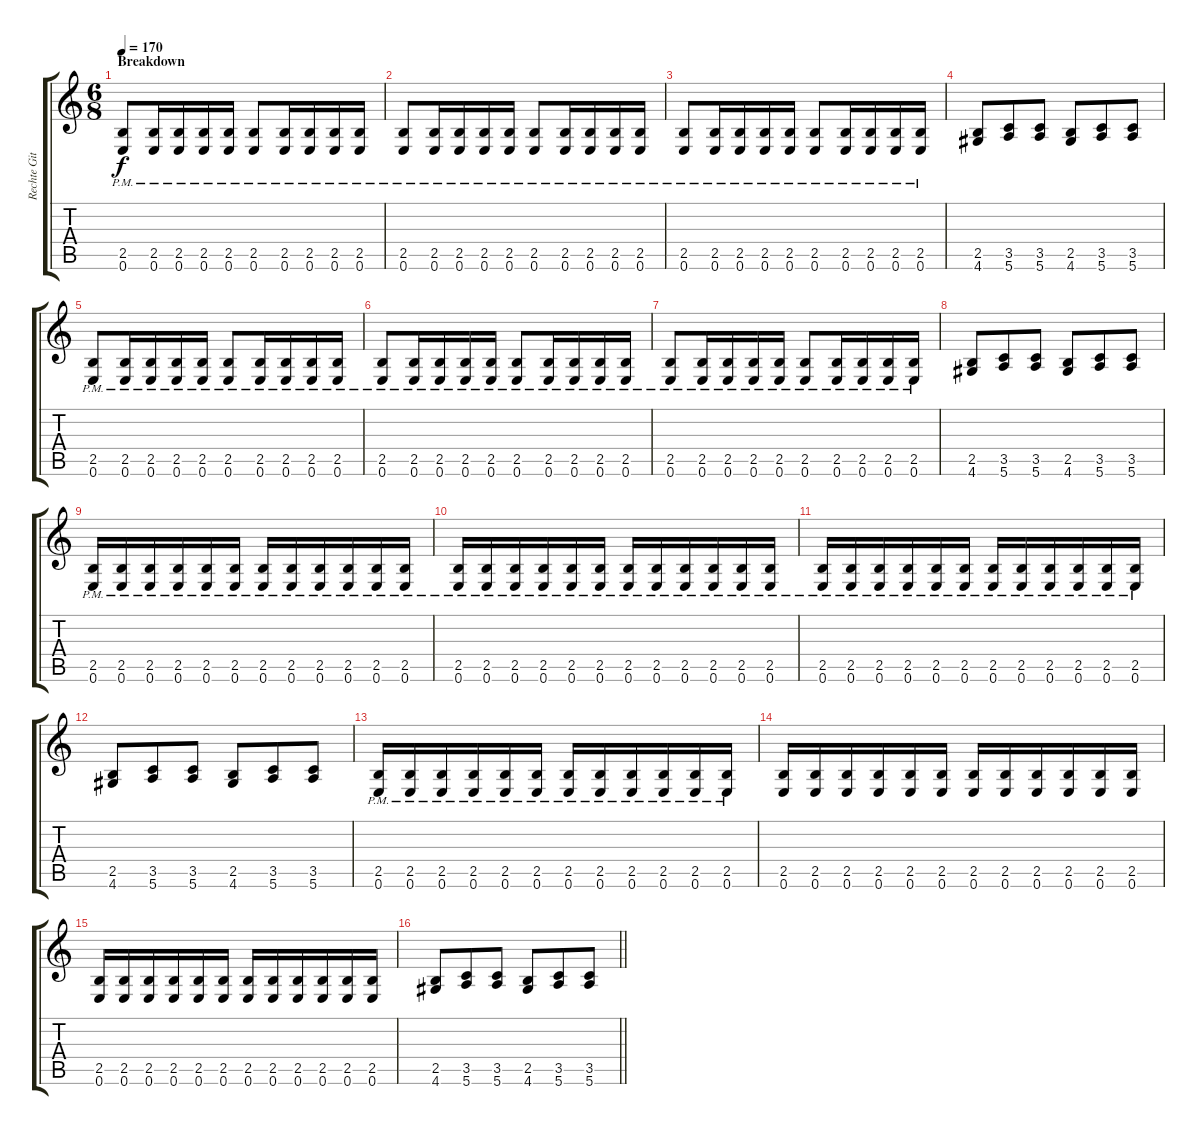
\track ("Rechte Gitarre" "Rechte Git") {instrument distortionguitar}
\staff {score tabs}
\tuning (E4 B3 G3 D3 A2 E2) {hide}
\ts (6 8)
\section ("" "Breakdown")
\tempo 170
\clef g2
\ks c
(2.5{pm} 0.6).8{dy f} (2.5{pm} 0.6).16 (2.5{pm} 0.6).16 (2.5{pm} 0.6).16 (2.5{pm} 0.6).16 (2.5{pm} 0.6).8 (2.5{pm} 0.6).16 (2.5{pm} 0.6).16 (2.5{pm} 0.6).16 (2.5{pm} 0.6).16 |
(2.5{pm} 0.6).8 (2.5{pm} 0.6).16 (2.5{pm} 0.6).16 (2.5{pm} 0.6).16 (2.5{pm} 0.6).16 (2.5{pm} 0.6).8 (2.5{pm} 0.6).16 (2.5{pm} 0.6).16 (2.5{pm} 0.6).16 (2.5{pm} 0.6).16 |
(2.5{pm} 0.6).8 (2.5{pm} 0.6).16 (2.5{pm} 0.6).16 (2.5{pm} 0.6).16 (2.5{pm} 0.6).16 (2.5{pm} 0.6).8 (2.5{pm} 0.6).16 (2.5{pm} 0.6).16 (2.5{pm} 0.6).16 (2.5{pm} 0.6).16 |
(2.5 4.6).8 (3.5 5.6).8 (3.5 5.6).8 (2.5 4.6).8 (3.5 5.6).8 (3.5 5.6).8 |
(2.5{pm} 0.6).8 (2.5{pm} 0.6).16 (2.5{pm} 0.6).16 (2.5{pm} 0.6).16 (2.5{pm} 0.6).16 (2.5{pm} 0.6).8 (2.5{pm} 0.6).16 (2.5{pm} 0.6).16 (2.5{pm} 0.6).16 (2.5{pm} 0.6).16 |
(2.5{pm} 0.6).8 (2.5{pm} 0.6).16 (2.5{pm} 0.6).16 (2.5{pm} 0.6).16 (2.5{pm} 0.6).16 (2.5{pm} 0.6).8 (2.5{pm} 0.6).16 (2.5{pm} 0.6).16 (2.5{pm} 0.6).16 (2.5{pm} 0.6).16 |
(2.5{pm} 0.6).8 (2.5{pm} 0.6).16 (2.5{pm} 0.6).16 (2.5{pm} 0.6).16 (2.5{pm} 0.6).16 (2.5{pm} 0.6).8 (2.5{pm} 0.6).16 (2.5{pm} 0.6).16 (2.5{pm} 0.6).16 (2.5{pm} 0.6).16 |
(2.5 4.6).8 (3.5 5.6).8 (3.5 5.6).8 (2.5 4.6).8 (3.5 5.6).8 (3.5 5.6).8 |
(2.5{pm} 0.6).16 (2.5{pm} 0.6).16 (2.5{pm} 0.6).16 (2.5{pm} 0.6).16 (2.5{pm} 0.6).16 (2.5{pm} 0.6).16 (2.5{pm} 0.6).16 (2.5{pm} 0.6).16 (2.5{pm} 0.6).16 (2.5{pm} 0.6).16 (2.5{pm} 0.6).16 (2.5{pm} 0.6).16 |
(2.5{pm} 0.6).16 (2.5{pm} 0.6).16 (2.5{pm} 0.6).16 (2.5{pm} 0.6).16 (2.5{pm} 0.6).16 (2.5{pm} 0.6).16 (2.5{pm} 0.6).16 (2.5{pm} 0.6).16 (2.5{pm} 0.6).16 (2.5{pm} 0.6).16 (2.5{pm} 0.6).16 (2.5{pm} 0.6).16 |
(2.5{pm} 0.6).16 (2.5{pm} 0.6).16 (2.5{pm} 0.6).16 (2.5{pm} 0.6).16 (2.5{pm} 0.6).16 (2.5{pm} 0.6).16 (2.5{pm} 0.6).16 (2.5{pm} 0.6).16 (2.5{pm} 0.6).16 (2.5{pm} 0.6).16 (2.5{pm} 0.6).16 (2.5{pm} 0.6).16 |
(2.5 4.6).8 (3.5 5.6).8 (3.5 5.6).8 (2.5 4.6).8 (3.5 5.6).8 (3.5 5.6).8 |
(2.5{pm} 0.6).16 (2.5{pm} 0.6).16 (2.5{pm} 0.6).16 (2.5{pm} 0.6).16 (2.5{pm} 0.6).16 (2.5{pm} 0.6).16 (2.5{pm} 0.6).16 (2.5{pm} 0.6).16 (2.5{pm} 0.6).16 (2.5{pm} 0.6).16 (2.5{pm} 0.6).16 (2.5{pm} 0.6).16 |
(2.5 0.6).16 (2.5 0.6).16 (2.5 0.6).16 (2.5 0.6).16 (2.5 0.6).16 (2.5 0.6).16 (2.5 0.6).16 (2.5 0.6).16 (2.5 0.6).16 (2.5 0.6).16 (2.5 0.6).16 (2.5 0.6).16 |
(2.5 0.6).16 (2.5 0.6).16 (2.5 0.6).16 (2.5 0.6).16 (2.5 0.6).16 (2.5 0.6).16 (2.5 0.6).16 (2.5 0.6).16 (2.5 0.6).16 (2.5 0.6).16 (2.5 0.6).16 (2.5 0.6).16 |
\barLineRight lightlight
(2.5 4.6).8 (3.5 5.6).8 (3.5 5.6).8 (2.5 4.6).8 (3.5 5.6).8 (3.5 5.6).8
